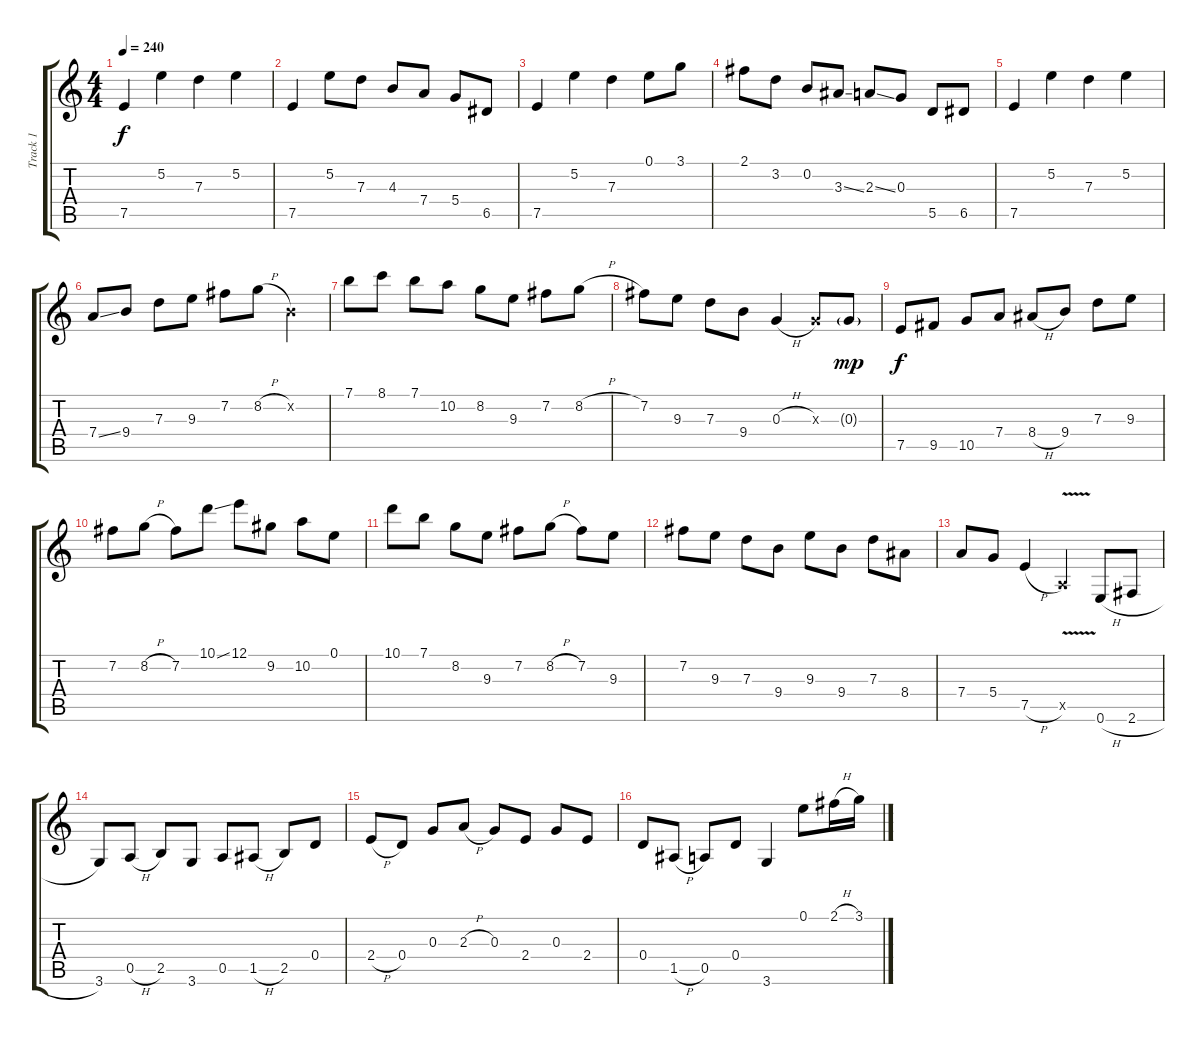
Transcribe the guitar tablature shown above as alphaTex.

\track ("Track 1" "Track 1") {instrument acousticguitarsteel}
\staff {score tabs}
\tuning (E4 B3 G3 D3 A2 E2) {hide}
\ts (4 4)
\tempo 240
\clef g2
\ks c
7.5.4{dy f} 5.2.4 7.3.4 5.2.4 |
7.5.4 5.2.8 7.3.8 4.3.8 7.4.8 5.4.8 6.5.8 |
7.5.4 5.2.4 7.3.4 0.1.8 3.1.8 |
2.1.8 3.2.8 0.2.8 3.3{ss}.8 2.3{ss}.8 0.3.8 5.5.8 6.5.8 |
7.5.4 5.2.4 7.3.4 5.2.4 |
7.4{ss}.8 9.4.8 7.3.8 9.3.8 7.2.8 8.2{h}.8 0.2{x}.4 |
7.1.8 8.1.8 7.1.8 10.2.8 8.2.8 9.3.8 7.2.8 8.2{h}.8 |
7.2.8 9.3.8 7.3.8 9.4.8 0.3{h}.4 0.3{x}.8 0.3{g}.8{dy mp} |
7.5.8{dy f} 9.5.8 10.5.8 7.4.8 8.4{h}.8 9.4.8 7.3.8 9.3.8 |
7.2.8 8.2{h}.8 7.2.8 10.1{ss}.8 12.1.8 9.2.8 10.2.8 0.1.8 |
10.1.8 7.1.8 8.2.8 9.3.8 7.2.8 8.2{h}.8 7.2.8 9.3.8 |
7.2.8 9.3.8 7.3.8 9.4.8 9.3.8 9.4.8 7.3.8 8.4.8 |
7.4.8 5.4.8 7.5{h}.4 0.5{v x}.4 0.6{h}.8 2.6{h}.8 |
3.6.8 0.5{h}.8 2.5.8 3.6.8 0.5.8 1.5{h}.8 2.5.8 0.4.8 |
2.4{h}.8 0.4.8 0.3.8 2.3{h}.8 0.3.8 2.4.8 0.3.8 2.4.8 |
0.4.8 1.5{h}.8 0.5.8 0.4.8 3.6.4 0.1.8 2.1{h}.16 3.1{h}.16
